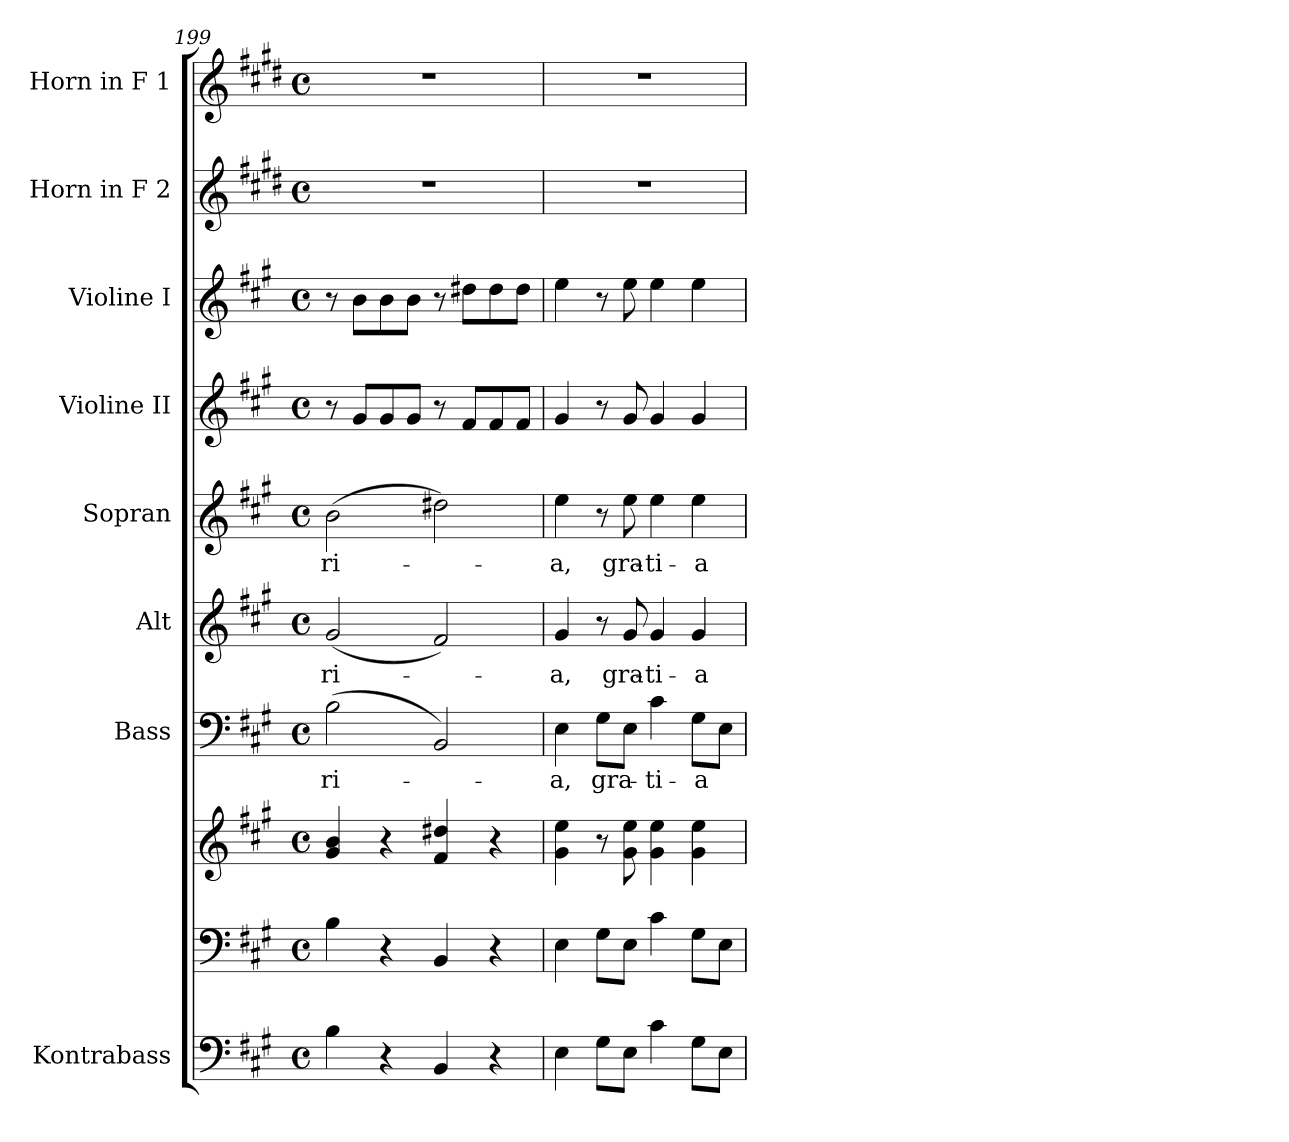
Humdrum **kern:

**kern	**kern	**kern	**kern	**text	**kern	**text	**kern	**text	**kern	**kern	**kern	**kern
*part9	*part8	*part8	*part7	*part7	*part6	*part6	*part5	*part5	*part4	*part3	*part2	*part1
*staff10	*staff9	*staff8	*staff7	*staff7	*staff6	*staff6	*staff5	*staff5	*staff4	*staff3	*staff2	*staff1
*I"Kontrabass	*	*	*I"Bass	*	*I"Alt	*	*I"Sopran	*	*I"Violine II	*I"Violine I	*I"Horn in F 2	*I"Horn in F 1
*I'Kb.	*	*	*I'B.	*	*I'A.	*	*I'S.	*	*I'Vl. II	*I'Vl. I	*	*
*clefF4	*clefF4	*clefG2	*clefF4	*	*clefG2	*	*clefG2	*	*clefG2	*clefG2	*clefG2	*clefG2
*ITrd7c12	*	*	*	*	*	*	*	*	*	*	*ITrd4c7	*ITrd4c7
*k[f#c#g#]	*k[f#c#g#]	*k[f#c#g#]	*k[f#c#g#]	*	*k[f#c#g#]	*	*k[f#c#g#]	*	*k[f#c#g#]	*k[f#c#g#]	*k[f#c#g#]	*k[f#c#g#]
*A:	*A:	*A:	*A:	*	*A:	*	*A:	*	*A:	*A:	*A:	*A:
*M4/4	*M4/4	*M4/4	*M4/4	*	*M4/4	*	*M4/4	*	*M4/4	*M4/4	*M4/4	*M4/4
*met(c)	*met(c)	*met(c)	*met(c)	*	*met(c)	*	*met(c)	*	*met(c)	*met(c)	*met(c)	*met(c)
=199	=199	=199	=199	=199	=199	=199	=199	=199	=199	=199	=199	=199
!	!	!	!	!LO:LY:b	!	!LO:LY:b	!	!LO:LY:b	!	!	!	!
4BB\	4B\	4g#/ 4b/	(>2B\	-ri-	(<2g#/	-ri-	(>2b\	-ri-	8r	8r	1r	1r
.	.	.	.	.	.	.	.	.	8g#/L	8b\L	.	.
4r	4r	4r	.	.	.	.	.	.	8g#/	8b\	.	.
.	.	.	.	.	.	.	.	.	8g#/J	8b\J	.	.
4BBB/	4BB/	4f#/ 4dd#X/	2BB/)	.	2f#/)	.	2dd#X\)	.	8r	8r	.	.
.	.	.	.	.	.	.	.	.	8f#/L	8dd#X\L	.	.
4r	4r	4r	.	.	.	.	.	.	8f#/	8dd#\	.	.
.	.	.	.	.	.	.	.	.	8f#/J	8dd#\J	.	.
=200	=200	=200	=200	=200	=200	=200	=200	=200	=200	=200	=200	=200
!	!	!	!	!LO:LY:b	!	!LO:LY:b	!	!LO:LY:b	!	!	!	!
4EE\	4E\	4g#\ 4ee\	4E\	-a,	4g#/	-a,	4ee\	-a,	4g#/	4ee\	1r	1r
!	!	!	!	!LO:LY:b	!	!	!	!	!	!	!	!
8GG#\L	8G#\L	8r	8G#\L	gra-	8r	.	8r	.	8r	8r	.	.
!	!	!	!	!	!	!LO:LY:b	!	!LO:LY:b	!	!	!	!
8EE\J	8E\J	8g#\ 8ee\	8E\J	.	8g#/	gra-	8ee\	gra-	8g#/	8ee\	.	.
!	!	!	!	!LO:LY:b	!	!LO:LY:b	!	!LO:LY:b	!	!	!	!
4C#\	4c#\	4g#\ 4ee\	4c#\	-ti-	4g#/	-ti-	4ee\	-ti-	4g#/	4ee\	.	.
!	!	!	!	!LO:LY:b	!	!LO:LY:b	!	!LO:LY:b	!	!	!	!
8GG#\L	8G#\L	4g#\ 4ee\	8G#\L	-a	4g#/	-a	4ee\	-a	4g#/	4ee\	.	.
8EE\J	8E\J	.	8E\J	.	.	.	.	.	.	.	.	.
=	=	=	=	=	=	=	=	=	=	=	=	=
*-	*-	*-	*-	*-	*-	*-	*-	*-	*-	*-	*-	*-
